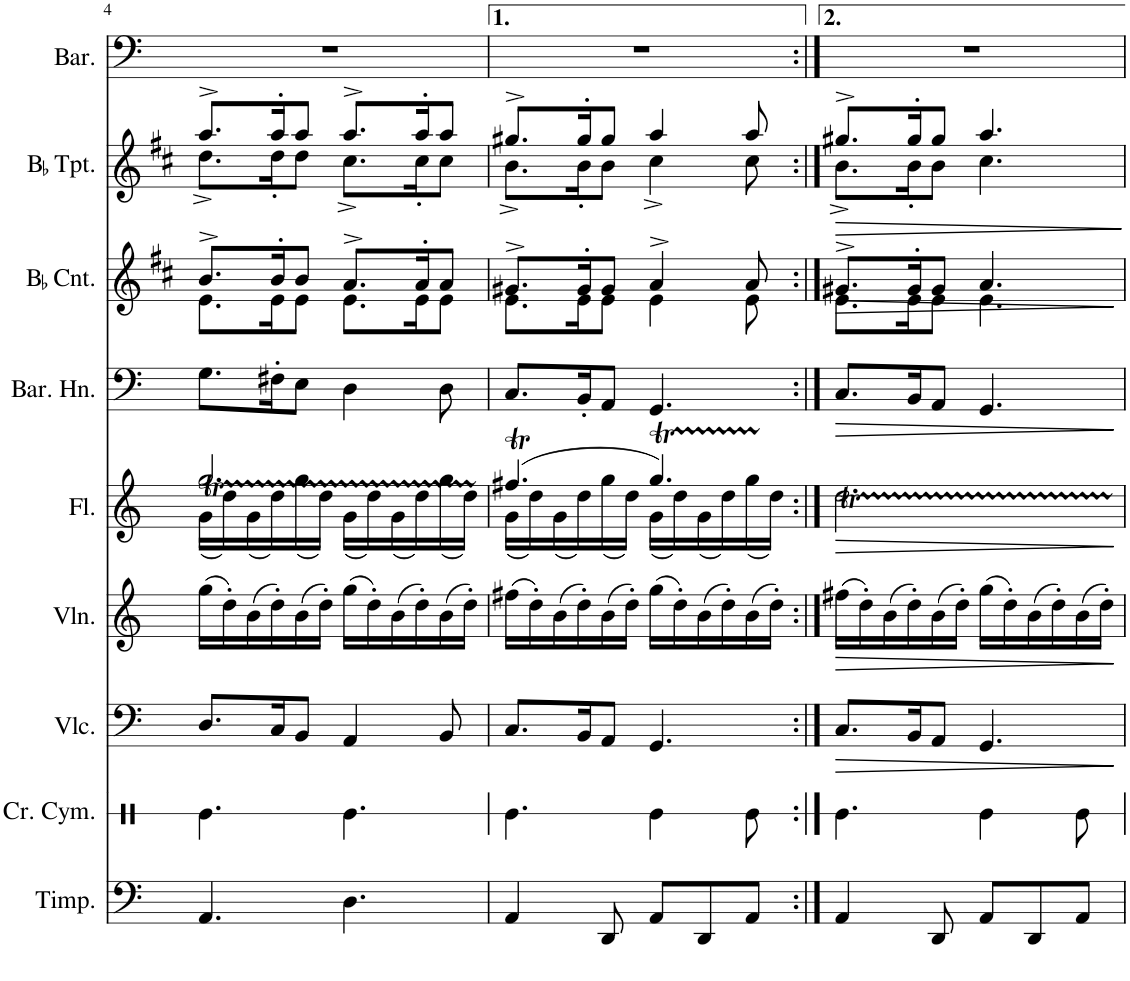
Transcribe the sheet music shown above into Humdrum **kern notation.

**kern	**kern	**kern	**dynam	**kern	**dynam	**kern	**dynam	**kern	**dynam	**kern	**dynam	**kern	**dynam	**kern
*part9	*part8	*part7	*part7	*part6	*part6	*part5	*part5	*part4	*part4	*part3	*part3	*part2	*part2	*part1
*staff9	*staff8	*staff7	*staff7	*staff6	*staff6	*staff5	*staff5	*staff4	*staff4	*staff3	*staff3	*staff2	*staff2	*staff1
*I"Timpani	*I"Crash Cymbal	*I"Violoncello	*	*I"Violin	*	*I"Flute	*	*I"Baritone Horn	*	*I"BaccidentalFlat Cornet 3 &amp; 4	*	*I"BaccidentalFlat Trumpet 1 &amp;2	*	*I"Baritone
*I'Timp.	*I'Cr. Cym.	*I'Vlc.	*	*I'Vln.	*	*I'Fl.	*	*I'Bar. Hn.	*	*I'BaccidentalFlat Cnt.	*	*I'BaccidentalFlat Tpt.	*	*I'Bar.
!!LO:PB:g=z
*clefF4	*clefX	*clefF4	*	*clefG2	*	*clefG2	*	*clefF4	*	*clefG2	*	*clefG2	*	*clefF4
*	*	*	*	*	*	*	*	*Trd4c7	*	*Trd1c2	*	*Trd1c2	*	*
*k[]	*k[]	*k[]	*	*k[]	*	*k[]	*	*k[]	*	*k[f#c#]	*	*k[f#c#]	*	*k[]
*M6/8	*M6/8	*M6/8	*	*M6/8	*	*M6/8	*	*M6/8	*	*M6/8	*	*M6/8	*	*M6/8
=4	=4	=4	=4	=4	=4	=4	=4	=4	=4	=4	=4	=4	=4	=4
*	*	*	*	*	*	*^	*	*	*	*^	*	*^	*	*
4.AA/	4.Re\	8.D/L	.	(16gg\LL	.	2.ggT/	(16g\LL	.	8.G\L	.	8.b^/L	8.e\L	.	8.aa^/L	8.dd^\L	.	2.r
.	.	.	.	16dd'\)	.	.	16dd\)	.	.	.	.	.	.	.	.	.	.
.	.	.	.	(16b\	.	.	(16g\	.	.	.	.	.	.	.	.	.	.
.	.	16C/K	.	16dd'\)	.	.	16dd\)	.	16F#X'\K	.	16b'/K	16e\K	.	16aa'/K	16dd'\K	.	.
.	.	8BB/J	.	(16b\	.	.	(16gg\	.	8E\J	.	8b/J	8e\J	.	8aa/J	8dd\J	.	.
.	.	.	.	16dd'\JJ)	.	.	16dd\JJ)	.	.	.	.	.	.	.	.	.	.
4.D\	4.Re\	4AA/	.	(16gg\LL	.	.	(16g\LL	.	4D\	.	8.a^/L	8.e\L	.	8.aa^/L	8.cc#^\L	.	.
.	.	.	.	16dd'\)	.	.	16dd\)	.	.	.	.	.	.	.	.	.	.
.	.	.	.	(16b\	.	.	(16g\	.	.	.	.	.	.	.	.	.	.
.	.	.	.	16dd'\)	.	.	16dd\)	.	.	.	16a'/K	16e\K	.	16aa'/K	16cc#'\K	.	.
.	.	8BB/	.	(16b\	.	.	(16gg\	.	8D\	.	8a/J	8e\J	.	8aa/J	8cc#\J	.	.
.	.	.	.	16dd'\JJ)	.	.	16dd\JJ)	.	.	.	.	.	.	.	.	.	.
=5	=5	=5	=5	=5	=5	=5	=5	=5	=5	=5	=5	=5	=5	=5	=5	=5	=5
4AA/	4.Re\	8.C/L	.	(16ff#X\LL	.	(4.ff#Xt/	(16g\LL	.	8.C/L	.	8.g#X^/L	8.e\L	.	8.gg#X^/L	8.b^\L	.	2.r
.	.	.	.	16dd'\)	.	.	16dd\)	.	.	.	.	.	.	.	.	.	.
.	.	.	.	(16b\	.	.	(16g\	.	.	.	.	.	.	.	.	.	.
.	.	16BB/K	.	16dd'\)	.	.	16dd\)	.	16BB'/K	.	16g#'/K	16e\K	.	16gg#'/K	16b'\K	.	.
8DD/	.	8AA/J	.	(16b\	.	.	(16gg\	.	8AA/J	.	8g#/J	8e\J	.	8gg#/J	8b\J	.	.
.	.	.	.	16dd'\JJ)	.	.	16dd\JJ)	.	.	.	.	.	.	.	.	.	.
8AA/L	4Re\	4.GG/	.	(16gg\LL	.	4.ggT/)	(16g\LL	.	4.GG/	.	4a^/	4e\	.	4aa/	4cc#^\	.	.
.	.	.	.	16dd'\)	.	.	16dd\)	.	.	.	.	.	.	.	.	.	.
8DD/	.	.	.	(16b\	.	.	(16g\	.	.	.	.	.	.	.	.	.	.
.	.	.	.	16dd'\)	.	.	16dd\)	.	.	.	.	.	.	.	.	.	.
8AA/J	8Re\	.	.	(16b\	.	.	(16gg\	.	.	.	8a/	8e\	.	8aa/	8cc#\	.	.
.	.	.	.	16dd'\JJ)	.	.	16dd\JJ)	.	.	.	.	.	.	.	.	.	.
=6:|!	=6:|!	=6:|!	=6:|!	=6:|!	=6:|!	=6:|!	=6:|!	=6:|!	=6:|!	=6:|!	=6:|!	=6:|!	=6:|!	=6:|!	=6:|!	=6:|!	=6:|!
!	!	!	!LO:HP:b	!	!LO:HP:b	!	!	!LO:HP:b	!	!LO:HP:b	!	!	!LO:HP:b	!	!	!LO:HP:b	!
*	*	*	*	*	*	*v	*v	*	*	*	*	*	*	*	*	*	*
4AA/	4.Re\	8.C/L	>	(16ff#X\LL	>	2.ddT\	>	8.C/L	>	8.g#X^/L	8.e\L	>	8.gg#X^/L	8.b^\L	>	2.r
.	.	.	.	16dd'\)	.	.	.	.	.	.	.	.	.	.	.	.
.	.	.	.	(16b\	.	.	.	.	.	.	.	.	.	.	.	.
.	.	16BB/K	.	16dd'\)	.	.	.	16BB/K	.	16g#'/K	16e\K	.	16gg#'/K	16b'\K	.	.
8DD/	.	8AA/J	.	(16b\	.	.	.	8AA/J	.	8g#/J	8e\J	.	8gg#/J	8b\J	.	.
.	.	.	.	16dd'\JJ)	.	.	.	.	.	.	.	.	.	.	.	.
8AA/L	4Re\	4.GG/	.	(16gg\LL	.	.	.	4.GG/	.	4.a/	4.e\	.	4.aa/	4.cc#\	.	.
.	.	.	.	16dd'\)	.	.	.	.	.	.	.	.	.	.	.	.
8DD/	.	.	.	(16b\	.	.	.	.	.	.	.	.	.	.	.	.
.	.	.	.	16dd'\)	.	.	.	.	.	.	.	.	.	.	.	.
8AA/J	8Re\	.	.	(16b\	.	.	.	.	.	.	.	.	.	.	.	.
.	.	.	.	16dd'\JJ)	.	.	.	.	.	.	.	.	.	.	.	.
*	*	*	*	*	*	*	*	*	*	*v	*v	*	*	*	*	*
*	*	*	*	*	*	*	*	*	*	*	*	*v	*v	*	*
.	.	.	]	.	]	.	]	.	]	.	]	.	]	.
=	=	=	=	=	=	=	=	=	=	=	=	=	=	=
*-	*-	*-	*-	*-	*-	*-	*-	*-	*-	*-	*-	*-	*-	*-
